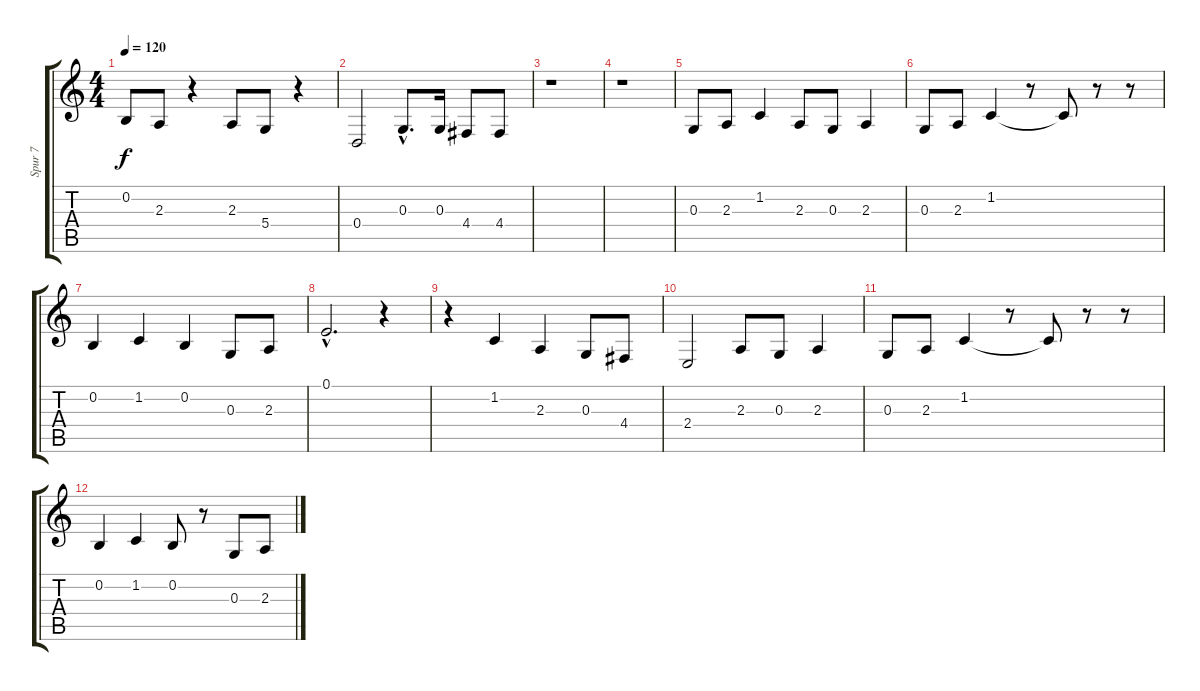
\track ("Spur 7" "Spur 7") {instrument lead2sawtooth}
\staff {score tabs}
\tuning (E4 B3 G3 D3 A2 E2) {hide}
\ts (4 4)
\tempo 120
\clef g2
\ks c
0.2.8{dy f} 2.3.8 r.4 2.3.8 5.4.8 r.4 |
0.4.2 0.3{hac}.8{d} 0.3.16 4.4.8 4.4.8 |
r.1 |
r.1 |
0.3.8 2.3.8 1.2.4 2.3.8 0.3.8 2.3.4 |
0.3.8 2.3.8 1.2.4 r.8 1.2{t}.8 r.8 r.8 |
0.2.4 1.2.4 0.2.4 0.3.8 2.3.8 |
0.1{hac}.2{d} r.4 |
r.4 1.2.4 2.3.4 0.3.8 4.4.8 |
2.4.2 2.3.8 0.3.8 2.3.4 |
0.3.8 2.3.8 1.2.4 r.8 1.2{t}.8 r.8 r.8 |
0.2.4 1.2.4 0.2.8 r.8 0.3.8 2.3.8
